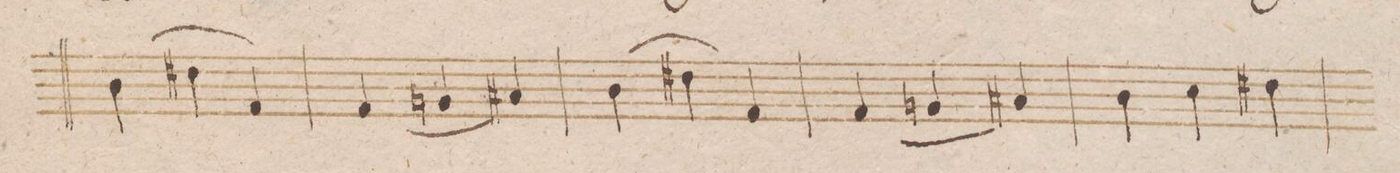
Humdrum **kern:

**kern	**dynam
*I"Fagotto Imo	*
*clefF4	*
*k[b-]	*
*M3/4	*
(4D\	.
4F#X\	.
4AA/)	.
=49	=49
(4AA/	.
4BBn/	.
4C#X/)	.
=50	=50
(4D\	.
4F#X\	.
4AA/)	.
=51	=51
(4AA/	.
4BBn/	.
4C#X/)	.
=52	=52
4D\	.
4E\	.
4F#X\	.
=53	=53
*-	*-
